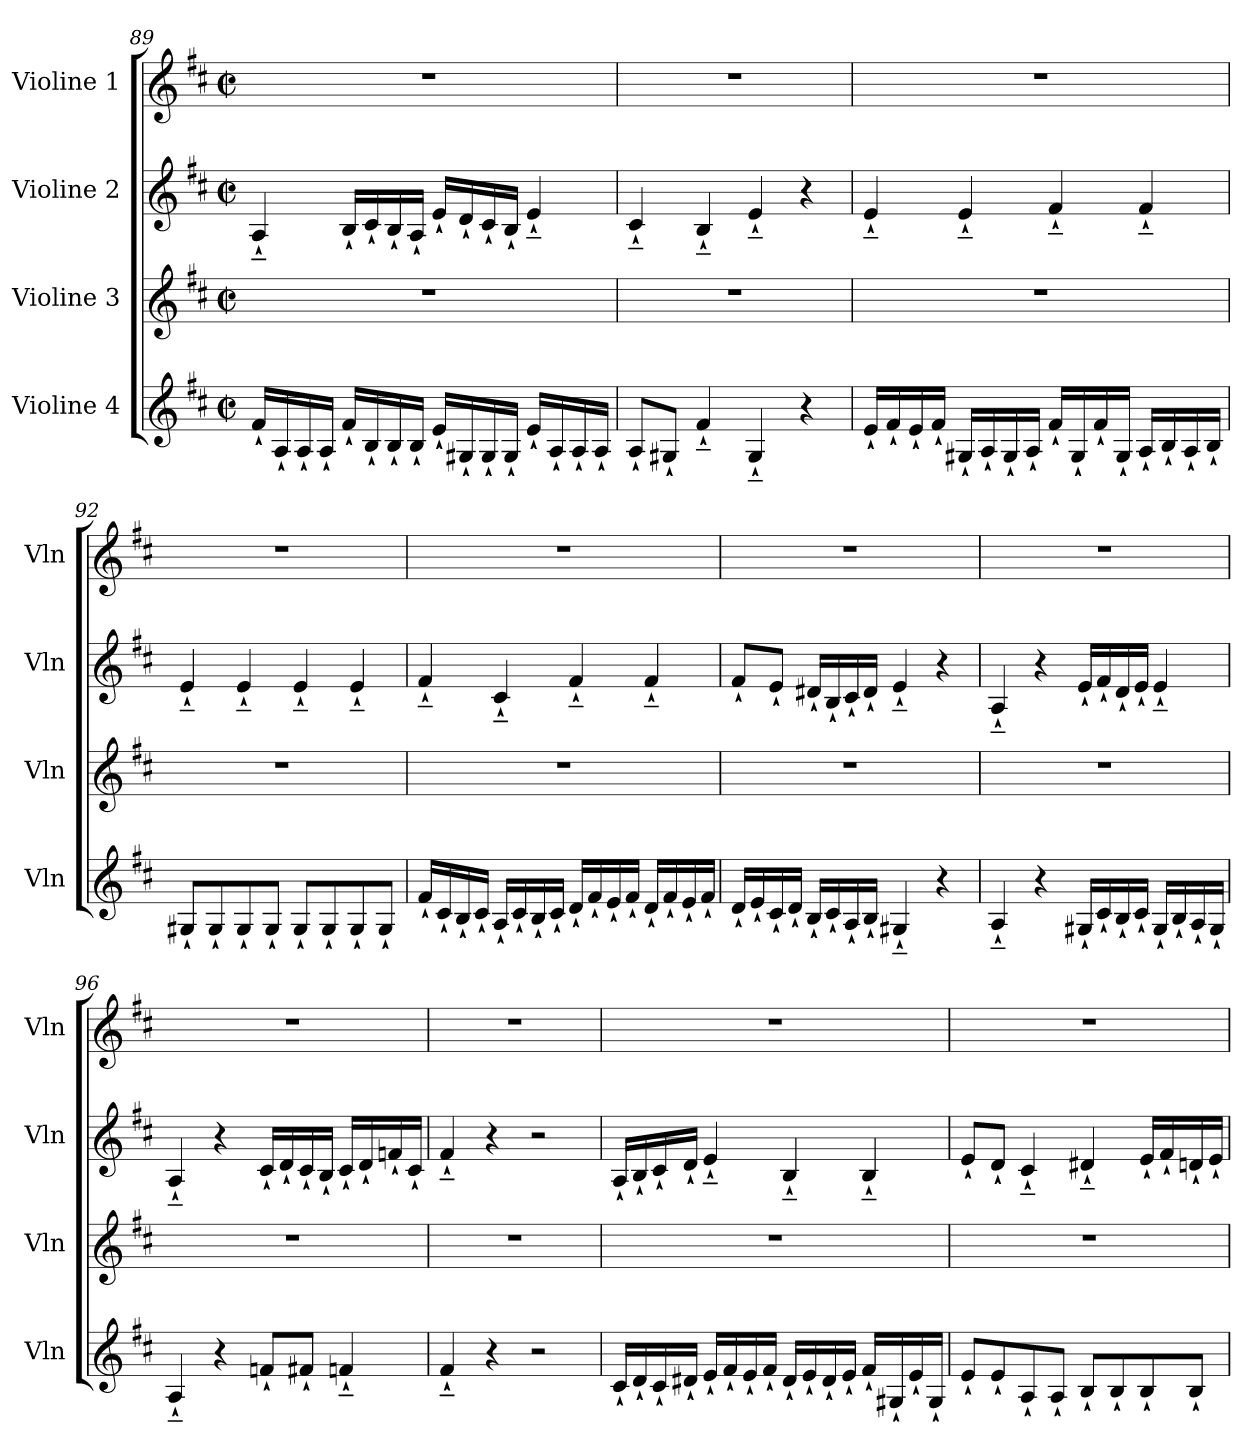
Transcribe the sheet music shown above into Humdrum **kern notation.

**kern	**kern	**kern	**kern
*part4	*part3	*part2	*part1
*staff4	*staff3	*staff2	*staff1
*I"Violine 4	*I"Violine 3	*I"Violine 2	*I"Violine 1
*I'Vln	*I'Vln	*I'Vln	*I'Vln
*clefG2	*clefG2	*clefG2	*clefG2
*k[f#c#]	*k[f#c#]	*k[f#c#]	*k[f#c#]
*D:	*D:	*D:	*D:
*M2/2	*M2/2	*M2/2	*M2/2
*met(c|)	*met(c|)	*met(c|)	*met(c|)
=89	=89	=89	=89
16f#`/LL	1r	4A~`/	1r
16A`/	.	.	.
16A`/	.	.	.
16A`/JJ	.	.	.
16f#`/LL	.	16B`/LL	.
16B`/	.	16c#`/	.
16B`/	.	16B`/	.
16B`/JJ	.	16A`/JJ	.
16e`/LL	.	16e`/LL	.
16G#X`/	.	16d`/	.
16G#`/	.	16c#`/	.
16G#`/JJ	.	16B`/JJ	.
16e`/LL	.	4e~`/	.
16A`/	.	.	.
16A`/	.	.	.
16A`/JJ	.	.	.
=90	=90	=90	=90
8A`/L	1r	4c#~`/	1r
8G#X`/J	.	.	.
4f#~`/	.	4B~`/	.
4G#~`/	.	4e~`/	.
4r	.	4r	.
!!LO:PB:g=z
=91	=91	=91	=91
16e`/LL	1r	4e~`/	1r
16f#`/	.	.	.
16e`/	.	.	.
16f#`/JJ	.	.	.
16G#X`/LL	.	4e~`/	.
16A`/	.	.	.
16G#`/	.	.	.
16A`/JJ	.	.	.
16f#`/LL	.	4f#~`/	.
16G#`/	.	.	.
16f#`/	.	.	.
16G#`/JJ	.	.	.
16A`/LL	.	4f#~`/	.
16B`/	.	.	.
16A`/	.	.	.
16B`/JJ	.	.	.
=92	=92	=92	=92
8G#X`/L	1r	4e~`/	1r
8G#`/	.	.	.
8G#`/	.	4e~`/	.
8G#`/J	.	.	.
8G#`/L	.	4e~`/	.
8G#`/	.	.	.
8G#`/	.	4e~`/	.
8G#`/J	.	.	.
!!LO:LB:g=z
=93	=93	=93	=93
16f#`/LL	1r	4f#~`/	1r
16c#`/	.	.	.
16B`/	.	.	.
16c#`/JJ	.	.	.
16A`/LL	.	4c#~`/	.
16c#`/	.	.	.
16B`/	.	.	.
16c#`/JJ	.	.	.
16d`/LL	.	4f#~`/	.
16f#`/	.	.	.
16e`/	.	.	.
16f#`/JJ	.	.	.
16d`/LL	.	4f#~`/	.
16f#`/	.	.	.
16e`/	.	.	.
16f#`/JJ	.	.	.
=94	=94	=94	=94
16d`/LL	1r	8f#`/L	1r
16e`/	.	.	.
16c#`/	.	8e`/J	.
16d`/JJ	.	.	.
16B`/LL	.	16d#X`/LL	.
16c#`/	.	16B`/	.
16A`/	.	16c#`/	.
16B`/JJ	.	16d#`/JJ	.
4G#X~`/	.	4e~`/	.
4r	.	4r	.
=95	=95	=95	=95
4A~`/	1r	4A~`/	1r
4r	.	4r	.
16G#X`/LL	.	16e`/LL	.
16c#`/	.	16f#`/	.
16B`/	.	16d`/	.
16c#`/JJ	.	16e`/JJ	.
16G#`/LL	.	4e~`/	.
16B`/	.	.	.
16A`/	.	.	.
16G#`/JJ	.	.	.
!!LO:LB:g=z
=96	=96	=96	=96
4A~`/	1r	4A~`/	1r
4r	.	4r	.
8fn`/L	.	16c#`/LL	.
.	.	16d`/	.
8f#X`/J	.	16c#`/	.
.	.	16B`/JJ	.
4fn~`/	.	16c#`/LL	.
.	.	16d`/	.
.	.	16fn`/	.
.	.	16c#`/JJ	.
=97	=97	=97	=97
4f#~`/	1r	4f#~`/	1r
4r	.	4r	.
2r	.	2r	.
=98	=98	=98	=98
16c#`/LL	1r	16A`/LL	1r
16d`/	.	16B`/	.
16c#`/	.	16c#`/	.
16d#X`/JJ	.	16d`/JJ	.
16e`/LL	.	4e~`/	.
16f#`/	.	.	.
16e`/	.	.	.
16f#`/JJ	.	.	.
16d#`/LL	.	4B~`/	.
16e`/	.	.	.
16d#`/	.	.	.
16e`/JJ	.	.	.
16f#`/LL	.	4B~`/	.
16G#X`/	.	.	.
16e`/	.	.	.
16G#`/JJ	.	.	.
=99	=99	=99	=99
8e`/L	1r	8e`/L	1r
8e`/	.	8d`/J	.
8A`/	.	4c#~`/	.
8A`/J	.	.	.
8B`/L	.	4d#X~`/	.
8B`/	.	.	.
8B`/	.	16e`/LL	.
.	.	16f#`/	.
8B`/J	.	16dn`/	.
.	.	16e`/JJ	.
=	=	=	=
*-	*-	*-	*-
